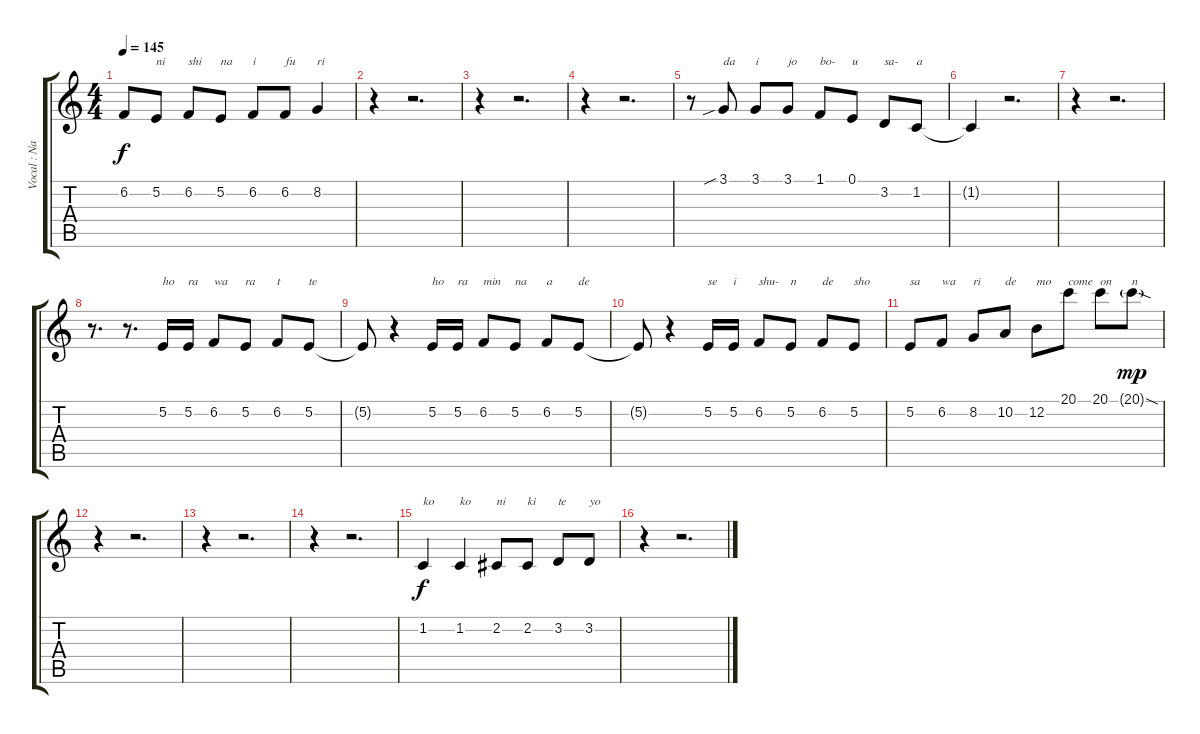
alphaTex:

\track ("Vocal : Nakano Azusa " "Vocal : Na") {instrument flute}
\staff {score tabs}
\tuning (E4 B3 G3 D3 A2 E2) {hide}
\ts (4 4)
\tempo 145
\clef g2
\ks c
6.2{t}.8{dy f} 5.2.8{txt "ni"} 6.2.8{txt "shi"} 5.2.8{txt "na"} 6.2.8{txt "i"} 6.2.8{txt "fu"} 8.2.4{txt "ri"} |
r.4 r.2{d} |
r.4 r.2{d} |
r.4 r.2{d} |
r.8 3.1{sib}.8{txt "da"} 3.1.8{txt "i"} 3.1.8{txt "jo"} 1.1.8{txt "bo-"} 0.1.8{txt "u"} 3.2.8{txt "sa-"} 1.2.8{txt "a"} |
1.2{t}.4 r.2{d} |
r.4 r.2{d} |
r.8{d} r.8{d} 5.2.16{txt "ho"} 5.2.16{txt "ra"} 6.2.8{txt "wa"} 5.2.8{txt "ra"} 6.2.8{txt "t"} 5.2.8{txt "te"} |
5.2{t}.8 r.4 5.2.16{txt "ho"} 5.2.16{txt "ra"} 6.2.8{txt "min"} 5.2.8{txt "na"} 6.2.8{txt "a"} 5.2.8{txt "de"} |
5.2{t}.8 r.4 5.2.16{txt "se"} 5.2.16{txt "i"} 6.2.8{txt "shu-"} 5.2.8{txt "n"} 6.2.8{txt "de"} 5.2.8{txt "sho"} |
5.2.8{txt "sa"} 6.2.8{txt "wa"} 8.2.8{txt "ri"} 10.2.8{txt "de"} 12.2.8{txt "mo"} 20.1.8{txt "come"} 20.1.8{txt "on"} 20.1{sod g}.8{txt "n" dy mp} |
r.4 r.2{d} |
r.4 r.2{d} |
r.4 r.2{d} |
1.2.4{txt "ko" dy f} 1.2.4{txt "ko"} 2.2.8{txt "ni"} 2.2.8{txt "ki"} 3.2.8{txt "te"} 3.2.8{txt "yo"} |
r.4 r.2{d}
